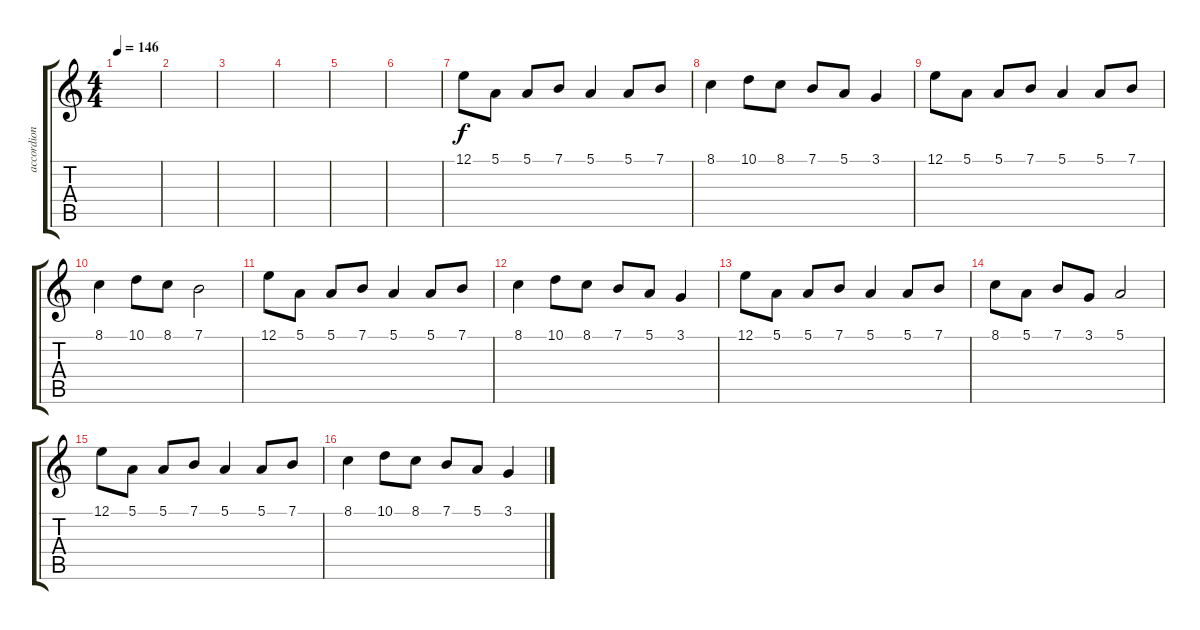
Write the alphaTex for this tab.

\track ("accordion" "accordion") {instrument accordion}
\staff {score tabs}
\tuning (E4 B3 G3 D3 A2 E2) {hide}
\ts (4 4)
\tempo 146
\clef g2
\ks c
|
|
|
|
|
|
12.1.8 5.1.8 5.1.8 7.1.8 5.1.4 5.1.8 7.1.8 |
8.1.4 10.1.8 8.1.8 7.1.8 5.1.8 3.1.4 |
12.1.8 5.1.8 5.1.8 7.1.8 5.1.4 5.1.8 7.1.8 |
8.1.4 10.1.8 8.1.8 7.1.2 |
12.1.8 5.1.8 5.1.8 7.1.8 5.1.4 5.1.8 7.1.8 |
8.1.4 10.1.8 8.1.8 7.1.8 5.1.8 3.1.4 |
12.1.8 5.1.8 5.1.8 7.1.8 5.1.4 5.1.8 7.1.8 |
8.1.8 5.1.8 7.1.8 3.1.8 5.1.2 |
12.1.8 5.1.8 5.1.8 7.1.8 5.1.4 5.1.8 7.1.8 |
8.1.4 10.1.8 8.1.8 7.1.8 5.1.8 3.1.4
